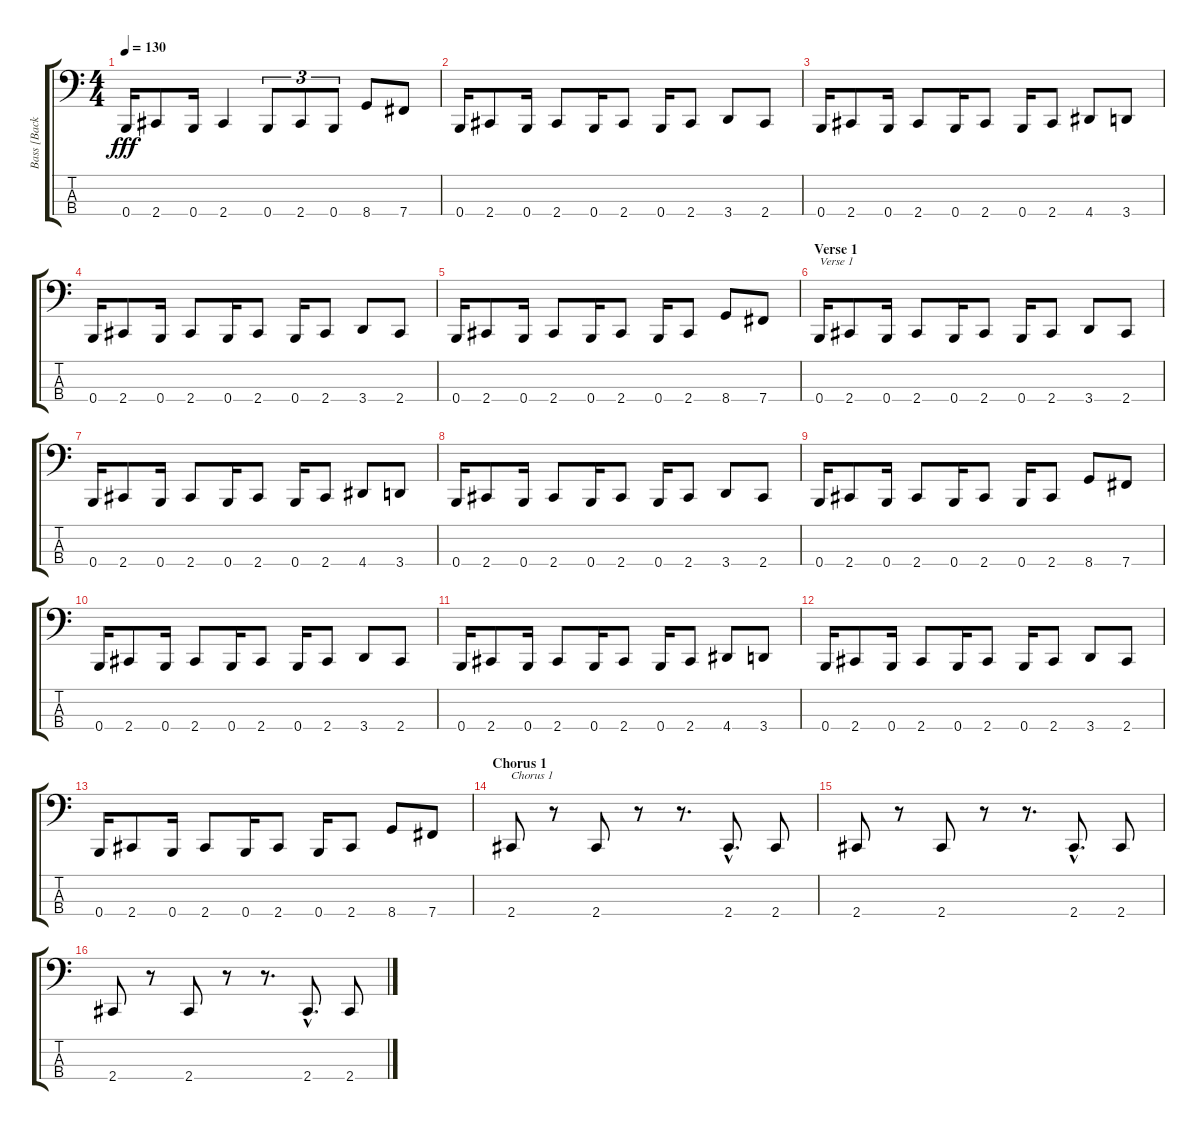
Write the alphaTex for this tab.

\track ("Bass [Back Up]" "Bass [Back") {instrument slapbass2}
\staff {score tabs}
\tuning (D2 A1 E1 B0) {hide}
\ts (4 4)
\tempo 130
\clef f4
\ks c
0.4.16{dy fff} 2.4.8 0.4.16 2.4.4 0.4.8{tu (3 2)} 2.4.8{tu (3 2)} 0.4.8{tu (3 2)} 8.4.8 7.4.8 |
0.4.16 2.4.8 0.4.16 2.4.8 0.4.16 2.4.8 0.4.16 2.4.8 3.4.8 2.4.8 |
0.4.16 2.4.8 0.4.16 2.4.8 0.4.16 2.4.8 0.4.16 2.4.8 4.4.8 3.4.8 |
0.4.16 2.4.8 0.4.16 2.4.8 0.4.16 2.4.8 0.4.16 2.4.8 3.4.8 2.4.8 |
0.4.16 2.4.8 0.4.16 2.4.8 0.4.16 2.4.8 0.4.16 2.4.8 8.4.8 7.4.8 |
\section ("" "Verse 1")
0.4.16{txt "Verse 1"} 2.4.8 0.4.16 2.4.8 0.4.16 2.4.8 0.4.16 2.4.8 3.4.8 2.4.8 |
0.4.16 2.4.8 0.4.16 2.4.8 0.4.16 2.4.8 0.4.16 2.4.8 4.4.8 3.4.8 |
0.4.16 2.4.8 0.4.16 2.4.8 0.4.16 2.4.8 0.4.16 2.4.8 3.4.8 2.4.8 |
0.4.16 2.4.8 0.4.16 2.4.8 0.4.16 2.4.8 0.4.16 2.4.8 8.4.8 7.4.8 |
0.4.16 2.4.8 0.4.16 2.4.8 0.4.16 2.4.8 0.4.16 2.4.8 3.4.8 2.4.8 |
0.4.16 2.4.8 0.4.16 2.4.8 0.4.16 2.4.8 0.4.16 2.4.8 4.4.8 3.4.8 |
0.4.16 2.4.8 0.4.16 2.4.8 0.4.16 2.4.8 0.4.16 2.4.8 3.4.8 2.4.8 |
0.4.16 2.4.8 0.4.16 2.4.8 0.4.16 2.4.8 0.4.16 2.4.8 8.4.8 7.4.8 |
\section ("" "Chorus 1")
2.4.8{txt "Chorus 1"} r.8 2.4.8 r.8 r.8{d} 2.4{hac}.8{d} 2.4.8 |
2.4.8 r.8 2.4.8 r.8 r.8{d} 2.4{hac}.8{d} 2.4.8 |
2.4.8 r.8 2.4.8 r.8 r.8{d} 2.4{hac}.8{d} 2.4.8
